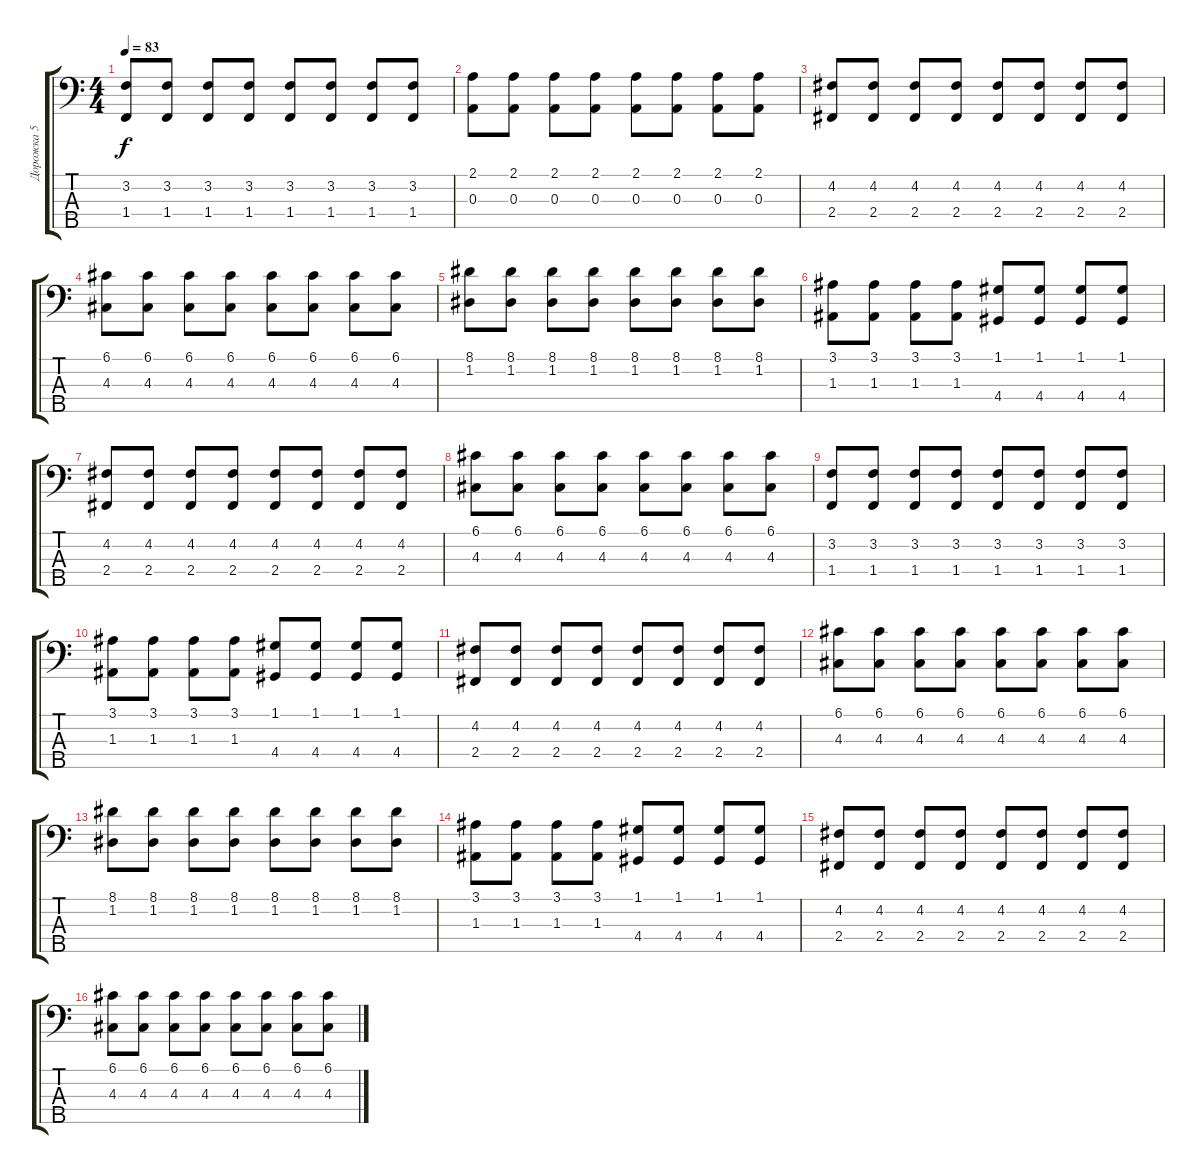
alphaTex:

\track ("Дорожка 5" "Дорожка 5") {instrument fretlessbass}
\staff {score tabs}
\tuning (G2 D2 A1 E1 B0) {hide}
\ts (4 4)
\tempo 83
\clef f4
\ks c
(3.2 1.4).8{dy f} (3.2 1.4).8 (3.2 1.4).8 (3.2 1.4).8 (3.2 1.4).8 (3.2 1.4).8 (3.2 1.4).8 (3.2 1.4).8 |
(2.1 0.3).8 (2.1 0.3).8 (2.1 0.3).8 (2.1 0.3).8 (2.1 0.3).8 (2.1 0.3).8 (2.1 0.3).8 (2.1 0.3).8 |
(4.2 2.4).8 (4.2 2.4).8 (4.2 2.4).8 (4.2 2.4).8 (4.2 2.4).8 (4.2 2.4).8 (4.2 2.4).8 (4.2 2.4).8 |
(6.1 4.3).8 (6.1 4.3).8 (6.1 4.3).8 (6.1 4.3).8 (6.1 4.3).8 (6.1 4.3).8 (6.1 4.3).8 (6.1 4.3).8 |
(8.1 1.2).8 (8.1 1.2).8 (8.1 1.2).8 (8.1 1.2).8 (8.1 1.2).8 (8.1 1.2).8 (8.1 1.2).8 (8.1 1.2).8 |
(3.1 1.3).8 (3.1 1.3).8 (3.1 1.3).8 (3.1 1.3).8 (1.1 4.4).8 (1.1 4.4).8 (1.1 4.4).8 (1.1 4.4).8 |
(4.2 2.4).8 (4.2 2.4).8 (4.2 2.4).8 (4.2 2.4).8 (4.2 2.4).8 (4.2 2.4).8 (4.2 2.4).8 (4.2 2.4).8 |
(6.1 4.3).8 (6.1 4.3).8 (6.1 4.3).8 (6.1 4.3).8 (6.1 4.3).8 (6.1 4.3).8 (6.1 4.3).8 (6.1 4.3).8 |
(3.2 1.4).8 (3.2 1.4).8 (3.2 1.4).8 (3.2 1.4).8 (3.2 1.4).8 (3.2 1.4).8 (3.2 1.4).8 (3.2 1.4).8 |
(3.1 1.3).8 (3.1 1.3).8 (3.1 1.3).8 (3.1 1.3).8 (1.1 4.4).8 (1.1 4.4).8 (1.1 4.4).8 (1.1 4.4).8 |
(4.2 2.4).8 (4.2 2.4).8 (4.2 2.4).8 (4.2 2.4).8 (4.2 2.4).8 (4.2 2.4).8 (4.2 2.4).8 (4.2 2.4).8 |
(6.1 4.3).8 (6.1 4.3).8 (6.1 4.3).8 (6.1 4.3).8 (6.1 4.3).8 (6.1 4.3).8 (6.1 4.3).8 (6.1 4.3).8 |
(8.1 1.2).8 (8.1 1.2).8 (8.1 1.2).8 (8.1 1.2).8 (8.1 1.2).8 (8.1 1.2).8 (8.1 1.2).8 (8.1 1.2).8 |
(3.1 1.3).8 (3.1 1.3).8 (3.1 1.3).8 (3.1 1.3).8 (1.1 4.4).8 (1.1 4.4).8 (1.1 4.4).8 (1.1 4.4).8 |
(4.2 2.4).8 (4.2 2.4).8 (4.2 2.4).8 (4.2 2.4).8 (4.2 2.4).8 (4.2 2.4).8 (4.2 2.4).8 (4.2 2.4).8 |
(6.1 4.3).8 (6.1 4.3).8 (6.1 4.3).8 (6.1 4.3).8 (6.1 4.3).8 (6.1 4.3).8 (6.1 4.3).8 (6.1 4.3).8
